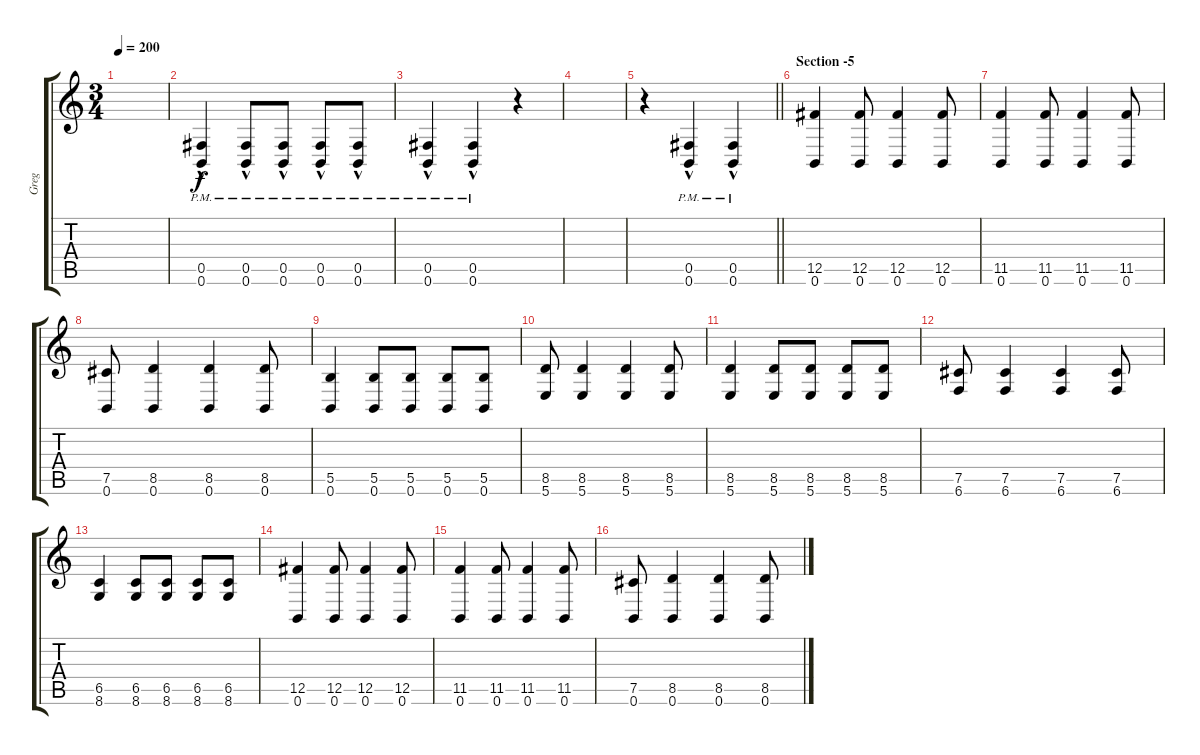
\track ("Greg" "Greg") {instrument distortionguitar}
\staff {score tabs}
\tuning (Db4 Ab3 E3 B2 Gb2 B1) {hide}
\ts (3 4)
\tempo 200
\clef g2
\ks c
|
(0.5{hac pm} 0.6{hac pm}).4 (0.5{hac pm} 0.6{hac pm}).8 (0.5{hac pm} 0.6{hac pm}).8 (0.5{hac pm} 0.6{hac pm}).8 (0.5{hac pm} 0.6{hac pm}).8 |
(0.5{hac pm} 0.6{hac pm}).4 (0.5{hac pm} 0.6{hac pm}).4 r.4 |
|
\barLineRight lightlight
r.4 (0.5{hac pm} 0.6{hac pm}).4 (0.5{hac pm} 0.6{hac pm}).4 |
\section ("" "Section -5")
(12.5 0.6).4{dy f} (12.5 0.6).8 (12.5 0.6).4 (12.5 0.6).8 |
(11.5 0.6).4 (11.5 0.6).8 (11.5 0.6).4 (11.5 0.6).8 |
(7.5 0.6).8 (8.5 0.6).4 (8.5 0.6).4 (8.5 0.6).8 |
(5.5 0.6).4 (5.5 0.6).8 (5.5 0.6).8 (5.5 0.6).8 (5.5 0.6).8 |
(8.5 5.6).8 (8.5 5.6).4 (8.5 5.6).4 (8.5 5.6).8 |
(8.5 5.6).4 (8.5 5.6).8 (8.5 5.6).8 (8.5 5.6).8 (8.5 5.6).8 |
(7.5 6.6).8 (7.5 6.6).4 (7.5 6.6).4 (7.5 6.6).8 |
(6.5 8.6).4 (6.5 8.6).8 (6.5 8.6).8 (6.5 8.6).8 (6.5 8.6).8 |
(12.5 0.6).4 (12.5 0.6).8 (12.5 0.6).4 (12.5 0.6).8 |
(11.5 0.6).4 (11.5 0.6).8 (11.5 0.6).4 (11.5 0.6).8 |
(7.5 0.6).8 (8.5 0.6).4 (8.5 0.6).4 (8.5 0.6).8
